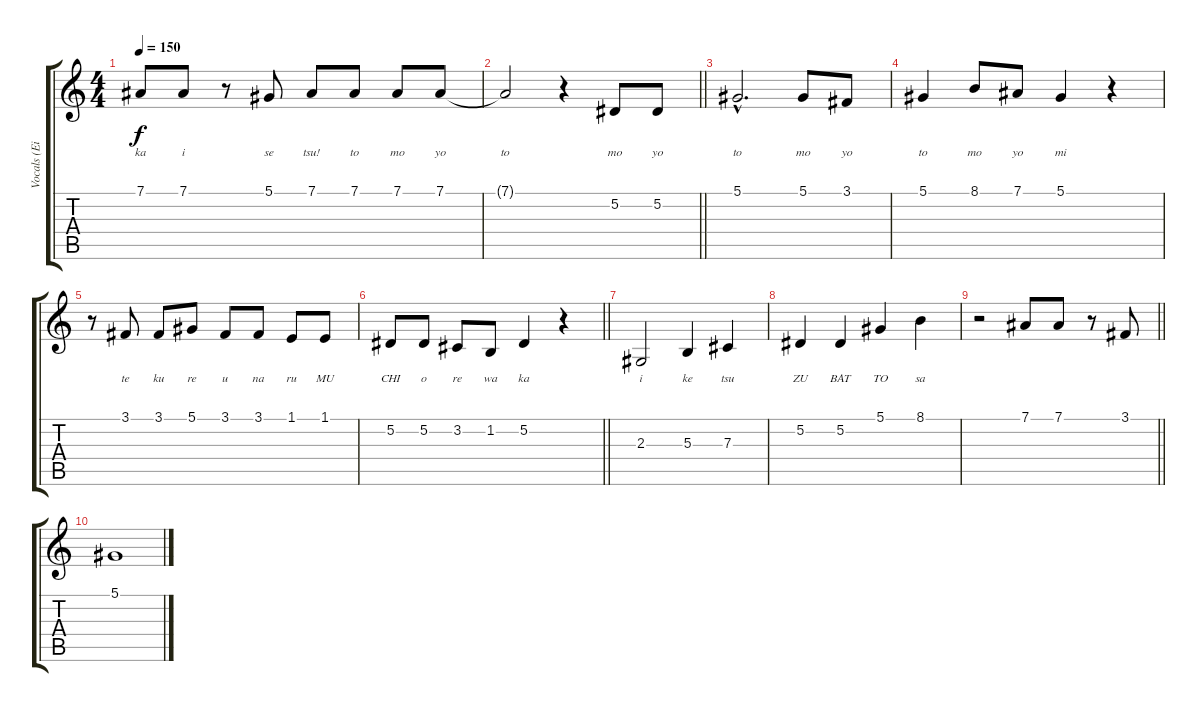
\track ("Vocals (Eizo)" "Vocals (Ei") {instrument flute}
\staff {score tabs}
\tuning (Eb4 Bb3 Gb3 Db3 Ab2 Eb2) {hide}
\ts (4 4)
\tempo 150
\clef g2
\ks c
7.1.8{lyrics (0 "ka") lyrics (1 "") lyrics (2 "") lyrics (3 "") lyrics (4 "") dy f} 7.1.8{lyrics (0 "i") lyrics (1 "") lyrics (2 "") lyrics (3 "") lyrics (4 "")} r.8 5.1.8{lyrics (0 "se") lyrics (1 "") lyrics (2 "") lyrics (3 "") lyrics (4 "")} 7.1.8{lyrics (0 "tsu!") lyrics (1 "") lyrics (2 "") lyrics (3 "") lyrics (4 "")} 7.1.8{lyrics (0 "to") lyrics (1 "") lyrics (2 "") lyrics (3 "") lyrics (4 "")} 7.1.8{lyrics (0 "mo") lyrics (1 "") lyrics (2 "") lyrics (3 "") lyrics (4 "")} 7.1.8{lyrics (0 "yo") lyrics (1 "") lyrics (2 "") lyrics (3 "") lyrics (4 "")} |
\barLineRight lightlight
7.1{t}.2{lyrics (0 "to") lyrics (1 "") lyrics (2 "") lyrics (3 "") lyrics (4 "")} r.4 5.2.8{lyrics (0 "mo") lyrics (1 "") lyrics (2 "") lyrics (3 "") lyrics (4 "")} 5.2.8{lyrics (0 "yo") lyrics (1 "") lyrics (2 "") lyrics (3 "") lyrics (4 "")} |
5.1{hac}.2{d lyrics (0 "to") lyrics (1 "") lyrics (2 "") lyrics (3 "") lyrics (4 "")} 5.1.8{lyrics (0 "mo") lyrics (1 "") lyrics (2 "") lyrics (3 "") lyrics (4 "")} 3.1.8{lyrics (0 "yo") lyrics (1 "") lyrics (2 "") lyrics (3 "") lyrics (4 "")} |
5.1.4{lyrics (0 "to") lyrics (1 "") lyrics (2 "") lyrics (3 "") lyrics (4 "")} 8.1.8{lyrics (0 "mo") lyrics (1 "") lyrics (2 "") lyrics (3 "") lyrics (4 "")} 7.1.8{lyrics (0 "yo") lyrics (1 "") lyrics (2 "") lyrics (3 "") lyrics (4 "")} 5.1.4{lyrics (0 "mi") lyrics (1 "") lyrics (2 "") lyrics (3 "") lyrics (4 "")} r.4 |
r.8 3.1.8{lyrics (0 "te") lyrics (1 "") lyrics (2 "") lyrics (3 "") lyrics (4 "")} 3.1.8{lyrics (0 "ku") lyrics (1 "") lyrics (2 "") lyrics (3 "") lyrics (4 "")} 5.1.8{lyrics (0 "re") lyrics (1 "") lyrics (2 "") lyrics (3 "") lyrics (4 "")} 3.1.8{lyrics (0 "u") lyrics (1 "") lyrics (2 "") lyrics (3 "") lyrics (4 "")} 3.1.8{lyrics (0 "na") lyrics (1 "") lyrics (2 "") lyrics (3 "") lyrics (4 "")} 1.1.8{lyrics (0 "ru") lyrics (1 "") lyrics (2 "") lyrics (3 "") lyrics (4 "")} 1.1.8{lyrics (0 "MU") lyrics (1 "") lyrics (2 "") lyrics (3 "") lyrics (4 "")} |
\barLineRight lightlight
5.2.8{lyrics (0 "CHI") lyrics (1 "") lyrics (2 "") lyrics (3 "") lyrics (4 "")} 5.2.8{lyrics (0 "o") lyrics (1 "") lyrics (2 "") lyrics (3 "") lyrics (4 "")} 3.2.8{lyrics (0 "re") lyrics (1 "") lyrics (2 "") lyrics (3 "") lyrics (4 "")} 1.2.8{lyrics (0 "wa") lyrics (1 "") lyrics (2 "") lyrics (3 "") lyrics (4 "")} 5.2.4{lyrics (0 "ka") lyrics (1 "") lyrics (2 "") lyrics (3 "") lyrics (4 "")} r.4 |
2.3.2{lyrics (0 "i") lyrics (1 "") lyrics (2 "") lyrics (3 "") lyrics (4 "")} 5.3.4{lyrics (0 "ke") lyrics (1 "") lyrics (2 "") lyrics (3 "") lyrics (4 "")} 7.3.4{lyrics (0 "tsu") lyrics (1 "") lyrics (2 "") lyrics (3 "") lyrics (4 "")} |
5.2.4{lyrics (0 "ZU") lyrics (1 "") lyrics (2 "") lyrics (3 "") lyrics (4 "")} 5.2.4{lyrics (0 "BAT") lyrics (1 "") lyrics (2 "") lyrics (3 "") lyrics (4 "")} 5.1.4{lyrics (0 "TO") lyrics (1 "") lyrics (2 "") lyrics (3 "") lyrics (4 "")} 8.1.4{lyrics (0 "sa") lyrics (1 "") lyrics (2 "") lyrics (3 "") lyrics (4 "")} |
\barLineRight lightlight
r.2 7.1.8 7.1.8 r.8 3.1.8 |
5.1.1
